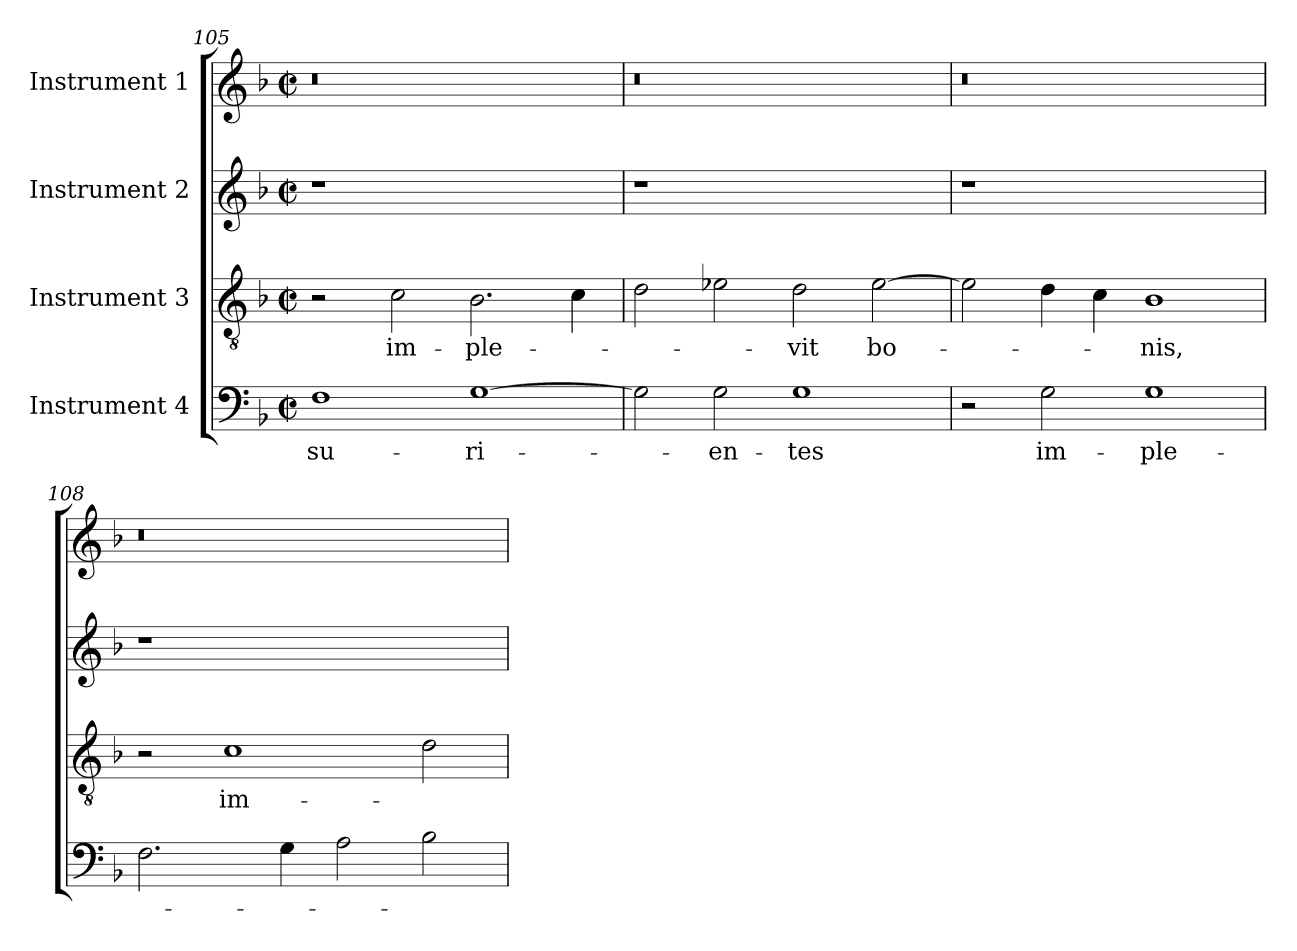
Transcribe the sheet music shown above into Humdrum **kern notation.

**kern	**text	**kern	**text	**kern	**kern
*part4	*part4	*part3	*part3	*part2	*part1
*staff4	*staff4	*staff3	*staff3	*staff2	*staff1
*I"Instrument 4	*	*I"Instrument 3	*	*I"Instrument 2	*I"Instrument 1
*clefF4	*	*clefGv2	*	*clefG2	*clefG2
*k[b-]	*	*k[b-]	*	*k[b-]	*k[b-]
*F:	*	*F:	*	*F:	*F:
*M2/2	*	*M2/2	*	*M2/2	*M2/2
*met(c|)	*	*met(c|)	*	*met(c|)	*met(c|)
=105	=105	=105	=105	=105	=105
!	!LO:LY:b:cj	!	!	!	!
1F	-su-	2r	.	1r	0r
!	!	!	!LO:LY:b:cj	!	!
.	.	2c\	im-	.	.
!	!LO:LY:b:cj	!	!LO:LY:b	!	!
[>1G	-ri-	2.B-\	-ple-	1ryy	.
.	.	4c\	.	.	.
=106	=106	=106	=106	=106	=106
2G\]	.	2d\	.	1r	0r
!	!LO:LY:b	!	!	!	!
2G\	-en-	2e-X\	.	.	.
!	!LO:LY:b:rj	!	!LO:LY:b:cj	!	!
1G	-tes	2d\	-vit	1ryy	.
!	!	!	!LO:LY:b:cj	!	!
.	.	[>2e-\	bo-	.	.
=107	=107	=107	=107	=107	=107
2r	.	2e-\]	.	1r	0r
!	!LO:LY:b:cj	!	!	!	!
2G\	im-	4d\	.	.	.
.	.	4c\	.	.	.
!	!LO:LY:b:cj	!	!LO:LY:b:cj	!	!
1G	-ple-	1B-	-nis,	1ryy	.
=108	=108	=108	=108	=108	=108
2.F\	.	2r	.	1r	0r
!	!	!	!LO:LY:b:cj	!	!
.	.	1c	im-	.	.
4G\	.	.	.	.	.
2A\	.	.	.	1ryy	.
2B-\	.	2d\	.	.	.
=	=	=	=	=	=
*-	*-	*-	*-	*-	*-
